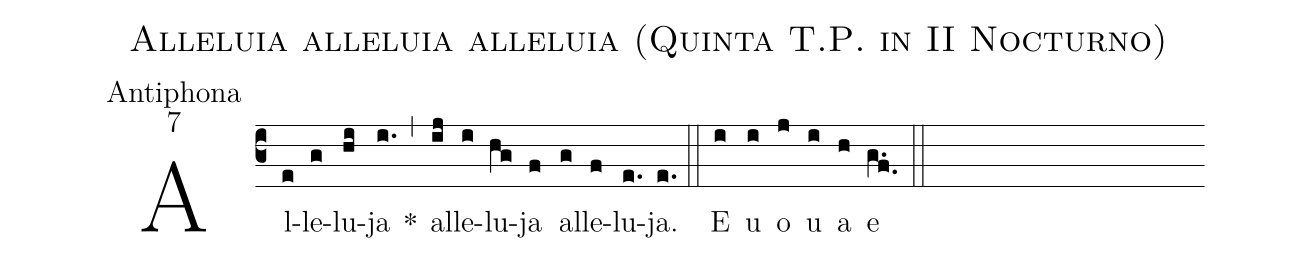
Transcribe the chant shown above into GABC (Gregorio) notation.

name:Alleluia alleluia alleluia (Quinta T.P. in II Nocturno);
office-part:Antiphona;
mode:7;
%%
(c3) Al(e)le(g)lu(hi)ja(i.) *(,) al(ij)le(i)lu(hg)ja(f) al(g)le(f)lu(e.)ja.(e.) (::) <eu>E(i) u(i) o(j) u(i) a(h) e</eu>(g.f.) (::)
